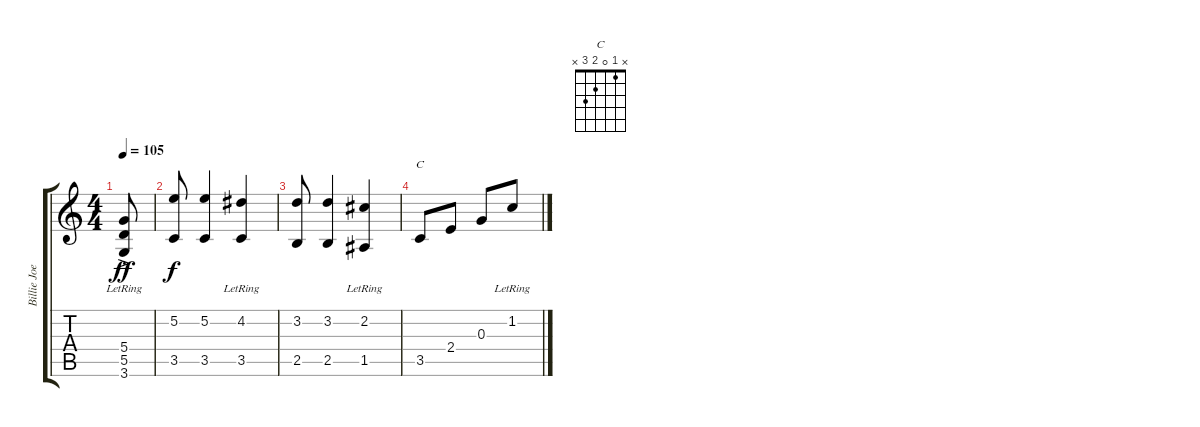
\track ("Billie Joe Armstrong" "Billie Joe") {instrument acousticguitarsteel}
\staff {score tabs}
\tuning (E4 B3 G3 D3 A2 E2) {hide}
\chord ("C" x 1 0 2 3 x)
\ts (4 4)
\tempo 105
\clef g2
\ks c
(5.4{ac lr} 5.5{lr} 3.6{lr}).8{dy ff} |
(5.2 3.5).8{dy f instrument acousticguitarsteel} (5.2 3.5).4 (4.2{lr} 3.5{lr}).4 |
(3.2 2.5).8 (3.2 2.5).4 (2.2{lr} 1.5{lr}).4 |
3.5.8{ch "C"} 2.4.8 0.3.8 1.2{lr}.8
